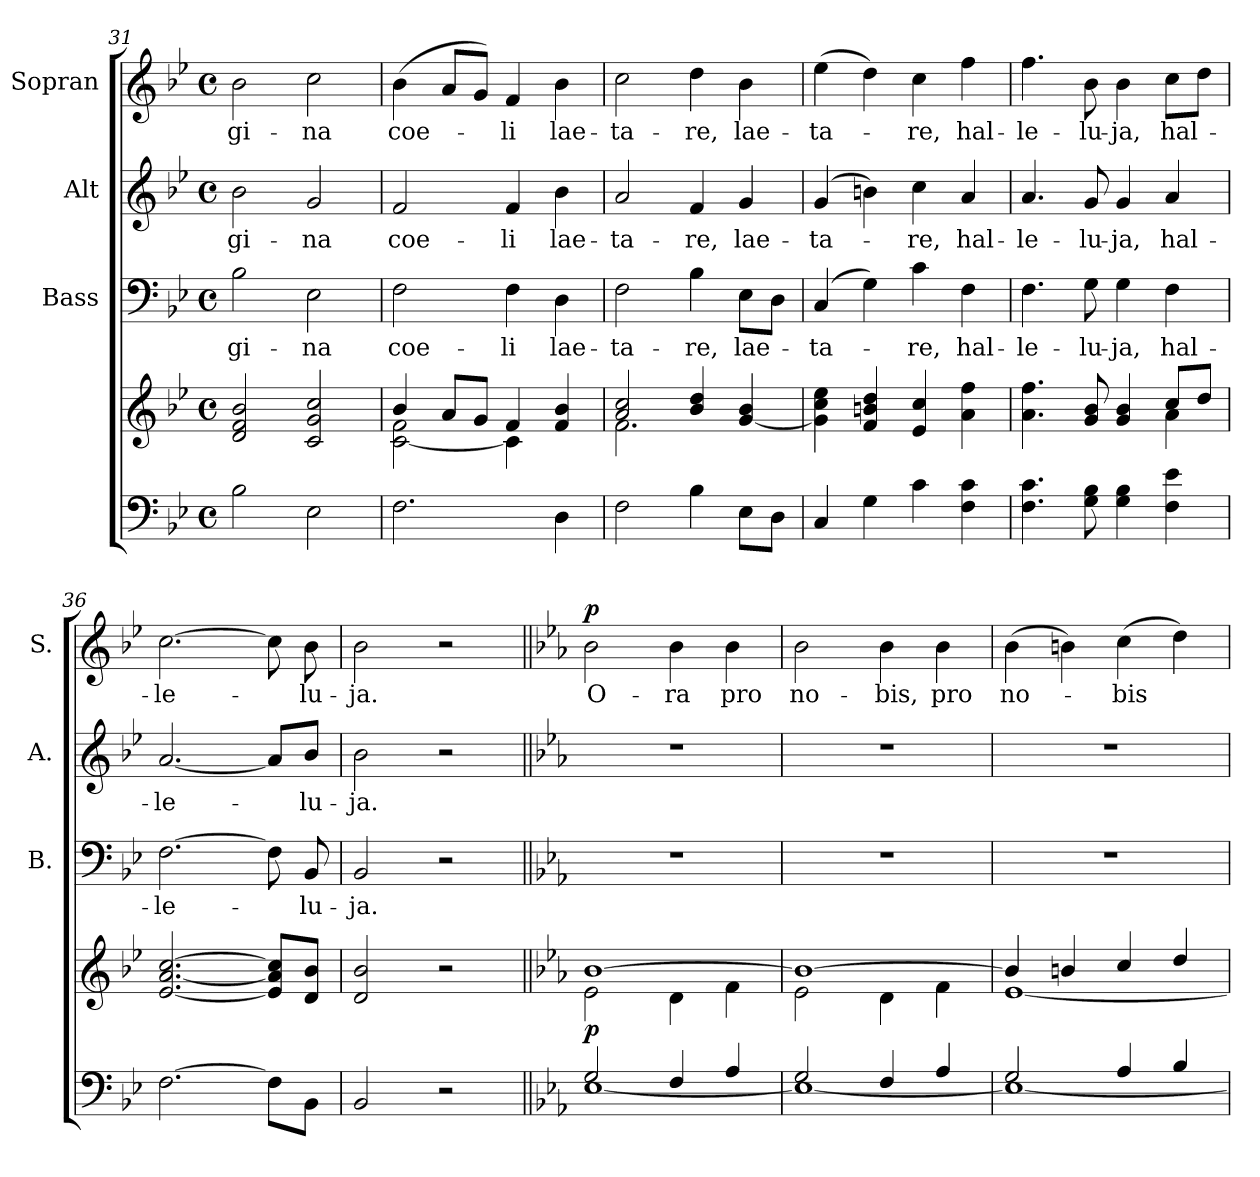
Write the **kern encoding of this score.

**kern	**kern	**dynam	**kern	**text	**kern	**text	**kern	**text	**dynam
*part4	*part4	*part4	*part3	*part3	*part2	*part2	*part1	*part1	*part1
*staff5	*staff4	*staff4/5	*staff3	*staff3	*staff2	*staff2	*staff1	*staff1	*staff1
*	*	*	*I"Bass	*	*I"Alt	*	*I"Sopran	*	*
*	*	*	*I'B.	*	*I'A.	*	*I'S.	*	*
*clefF4	*clefG2	*	*clefF4	*	*clefG2	*	*clefG2	*	*
*k[b-e-]	*k[b-e-]	*	*k[b-e-]	*	*k[b-e-]	*	*k[b-e-]	*	*
*B-:	*B-:	*	*B-:	*	*B-:	*	*B-:	*	*
*M4/4	*M4/4	*	*M4/4	*	*M4/4	*	*M4/4	*	*
*met(c)	*met(c)	*	*met(c)	*	*met(c)	*	*met(c)	*	*
=31	=31	=31	=31	=31	=31	=31	=31	=31	=31
!	!	!	!	!LO:LY:b	!	!LO:LY:b	!	!LO:LY:b	!
2B-\	2d/ 2f/ 2b-/	.	2B-\	-gi-	2b-\	-gi-	2b-\	-gi-	.
!	!	!	!	!LO:LY:b	!	!LO:LY:b	!	!LO:LY:b	!
2E-\	2c/ 2g/ 2cc/	.	2E-\	-na	2g/	-na	2cc\	-na	.
!!LO:PB:g=z
=32	=32	=32	=32	=32	=32	=32	=32	=32	=32
*	*^	*	*	*	*	*	*	*	*
!	!	!	!	!	!LO:LY:b	!	!LO:LY:b	!	!LO:LY:b	!
2.F\	4b-/	[<2c\ 2f\	.	2F\	coe-	2f/	coe-	(>4b-\	coe-	.
.	8a/L	.	.	.	.	.	.	8a/L	.	.
.	8g/J	.	.	.	.	.	.	8g/J)	.	.
!	!	!	!	!	!LO:LY:b	!	!LO:LY:b	!	!LO:LY:b	!
.	4f/	4c\]	.	4F\	-li	4f/	-li	4f/	-li	.
!	!	!	!	!	!LO:LY:b	!	!LO:LY:b	!	!LO:LY:b	!
4D\	4f/ 4b-/	4ryy	.	4D\	lae-	4b-\	lae-	4b-\	lae-	.
=33	=33	=33	=33	=33	=33	=33	=33	=33	=33	=33
!	!	!	!	!	!LO:LY:b	!	!LO:LY:b	!	!LO:LY:b	!
2F\	2a/ 2cc/	2.f\	.	2F\	-ta-	2a/	-ta-	2cc\	-ta-	.
!	!	!	!	!	!LO:LY:b	!	!LO:LY:b	!	!LO:LY:b	!
4B-\	4b-/ 4dd/	.	.	4B-\	-re,	4f/	-re,	4dd\	-re,	.
!	!	!	!	!	!LO:LY:b	!	!LO:LY:b	!	!LO:LY:b	!
8E-\L	[<4g/ 4b-/	4ryy	.	8E-\L	lae-	4g/	lae-	4b-\	lae-	.
8D\J	.	.	.	8D\J	.	.	.	.	.	.
*	*v	*v	*	*	*	*	*	*	*	*
=34	=34	=34	=34	=34	=34	=34	=34	=34	=34
!	!	!	!	!LO:LY:b	!	!LO:LY:b	!	!LO:LY:b	!
4C/	4g\] 4cc\ 4ee-\	.	(4C/	-ta-	(4g/	-ta-	(>4ee-\	-ta-	.
4G\	4f/ 4bn/ 4dd/	.	4G\)	.	4bn\)	.	4dd\)	.	.
!	!	!	!	!LO:LY:b	!	!LO:LY:b	!	!LO:LY:b	!
4c\	4e-/ 4cc/	.	4c\	-re,	4cc\	-re,	4cc\	-re,	.
!	!	!	!	!LO:LY:b	!	!LO:LY:b	!	!LO:LY:b	!
4F\ 4c\	4a\ 4ff\	.	4F\	hal-	4a/	hal-	4ff\	hal-	.
=35	=35	=35	=35	=35	=35	=35	=35	=35	=35
*	*^	*	*	*	*	*	*	*	*
!	!	!	!	!	!LO:LY:b	!	!LO:LY:b	!	!LO:LY:b	!
4.F\ 4.c\	4.a\ 4.ff\	2.ryy	.	4.F\	-le-	4.a/	-le-	4.ff\	-le-	.
!	!	!	!	!	!LO:LY:b	!	!LO:LY:b	!	!LO:LY:b	!
8G\ 8B-\	8g/ 8b-/	.	.	8G\	-lu-	8g/	-lu-	8b-\	-lu-	.
!	!	!	!	!	!LO:LY:b	!	!LO:LY:b	!	!LO:LY:b	!
4G\ 4B-\	4g/ 4b-/	.	.	4G\	-ja,	4g/	-ja,	4b-\	-ja,	.
!	!	!	!	!	!LO:LY:b	!	!LO:LY:b	!	!LO:LY:b	!
4F\ 4e-\	8cc/L	4a\	.	4F\	hal-	4a/	hal-	8cc\L	hal-	.
.	8dd/J	.	.	.	.	.	.	8dd\J	.	.
*	*v	*v	*	*	*	*	*	*	*	*
=36	=36	=36	=36	=36	=36	=36	=36	=36	=36
!	!	!	!	!LO:LY:b	!	!LO:LY:b	!	!LO:LY:b	!
[2.F\	[2.e-/ [2.a/ [2.cc/	.	[2.F\	-le-	[2.a/	-le-	[2.cc\	-le-	.
8F\L]	8e-/] 8a/] 8cc/]L	.	8F\]	.	8a/L]	.	8cc\]	.	.
!	!	!	!	!LO:LY:b	!	!LO:LY:b	!	!LO:LY:b	!
8BB-\J	8d/ 8b-/J	.	8BB-/	-lu-	8b-/J	-lu-	8b-\	-lu-	.
!!LO:LB:g=z
=37	=37	=37	=37	=37	=37	=37	=37	=37	=37
!	!	!	!	!LO:LY:b	!	!LO:LY:b	!	!LO:LY:b	!
2BB-/	2d/ 2b-/	.	2BB-/	-ja.	2b-\	-ja.	2b-\	-ja.	.
2r	2r	.	2r	.	2r	.	2r	.	.
=38||	=38||	=38||	=38||	=38||	=38||	=38||	=38||	=38||	=38||
*k[b-e-a-]	*k[b-e-a-]	*	*k[b-e-a-]	*	*k[b-e-a-]	*	*k[b-e-a-]	*	*
*E-:	*E-:	*	*E-:	*	*E-:	*	*E-:	*	*
*^	*^	*	*	*	*	*	*	*	*
!	!	!	!	!LO:DY:b	!	!	!	!	!	!LO:LY:b	!LO:DY:a
2G/	[<1E-	[>1b-	2e-\	p	1r	.	1r	.	2b-\	O-	p
!	!	!	!	!	!	!	!	!	!	!LO:LY:b	!
4F/	.	.	4d\	.	.	.	.	.	4b-\	-ra	.
!	!	!	!	!	!	!	!	!	!	!LO:LY:b	!
4A-/	.	.	4f\	.	.	.	.	.	4b-\	pro	.
=39	=39	=39	=39	=39	=39	=39	=39	=39	=39	=39	=39
!	!	!	!	!	!	!	!	!	!	!LO:LY:b	!
2G/	1E-_	1b-_	2e-\	.	1r	.	1r	.	2b-\	no-	.
!	!	!	!	!	!	!	!	!	!	!LO:LY:b	!
4F/	.	.	4d\	.	.	.	.	.	4b-\	-bis,	.
!	!	!	!	!	!	!	!	!	!	!LO:LY:b	!
4A-/	.	.	4f\	.	.	.	.	.	4b-\	pro	.
=40	=40	=40	=40	=40	=40	=40	=40	=40	=40	=40	=40
!	!	!	!	!	!	!	!	!	!	!LO:LY:b	!
2G/	1E-_	4b-/]	[<1e-	.	1r	.	1r	.	(>4b-\	no-	.
.	.	4bn/	.	.	.	.	.	.	4bn\)	.	.
!	!	!	!	!	!	!	!	!	!	!LO:LY:b	!
4A-/	.	4cc/	.	.	.	.	.	.	(>4cc\	-bis	.
4B-/	.	4dd/	.	.	.	.	.	.	4dd\)	.	.
*v	*v	*	*	*	*	*	*	*	*	*	*
*	*v	*v	*	*	*	*	*	*	*	*
=	=	=	=	=	=	=	=	=	=
*-	*-	*-	*-	*-	*-	*-	*-	*-	*-
